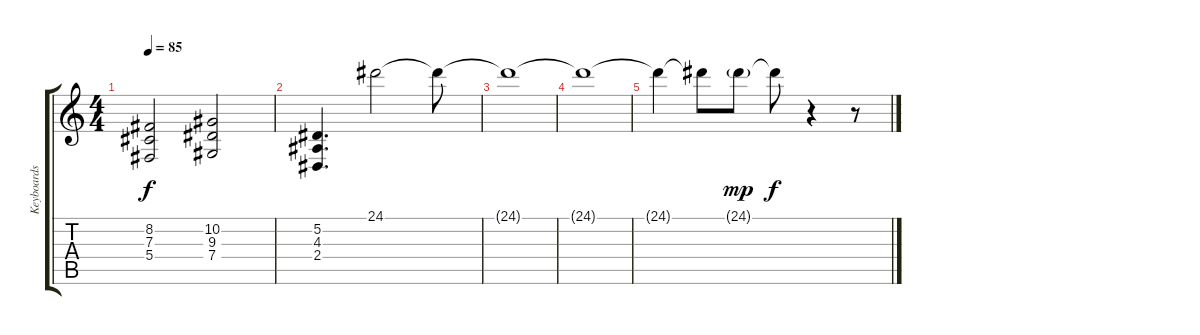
\track ("Keyboards" "Keyboards") {instrument stringensemble1}
\staff {score tabs}
\tuning (Eb4 Bb3 Gb3 Db3 Ab2 Eb2) {hide}
\ts (4 4)
\tempo 85
\clef g2
\ks c
(8.2 7.3 5.4).2{dy f} (10.2 9.3 7.4).2 |
(5.2 4.3 2.4).4{d} 24.1.2{volume 8} 24.1{t}.8 |
24.1{t}.1{volume 5} |
24.1{t}.1{volume 16} |
24.1{t}.4 24.1{t}.8 24.1{g}.8{dy mp volume 12} 24.1{t}.8{dy f volume 0} r.4 r.8
